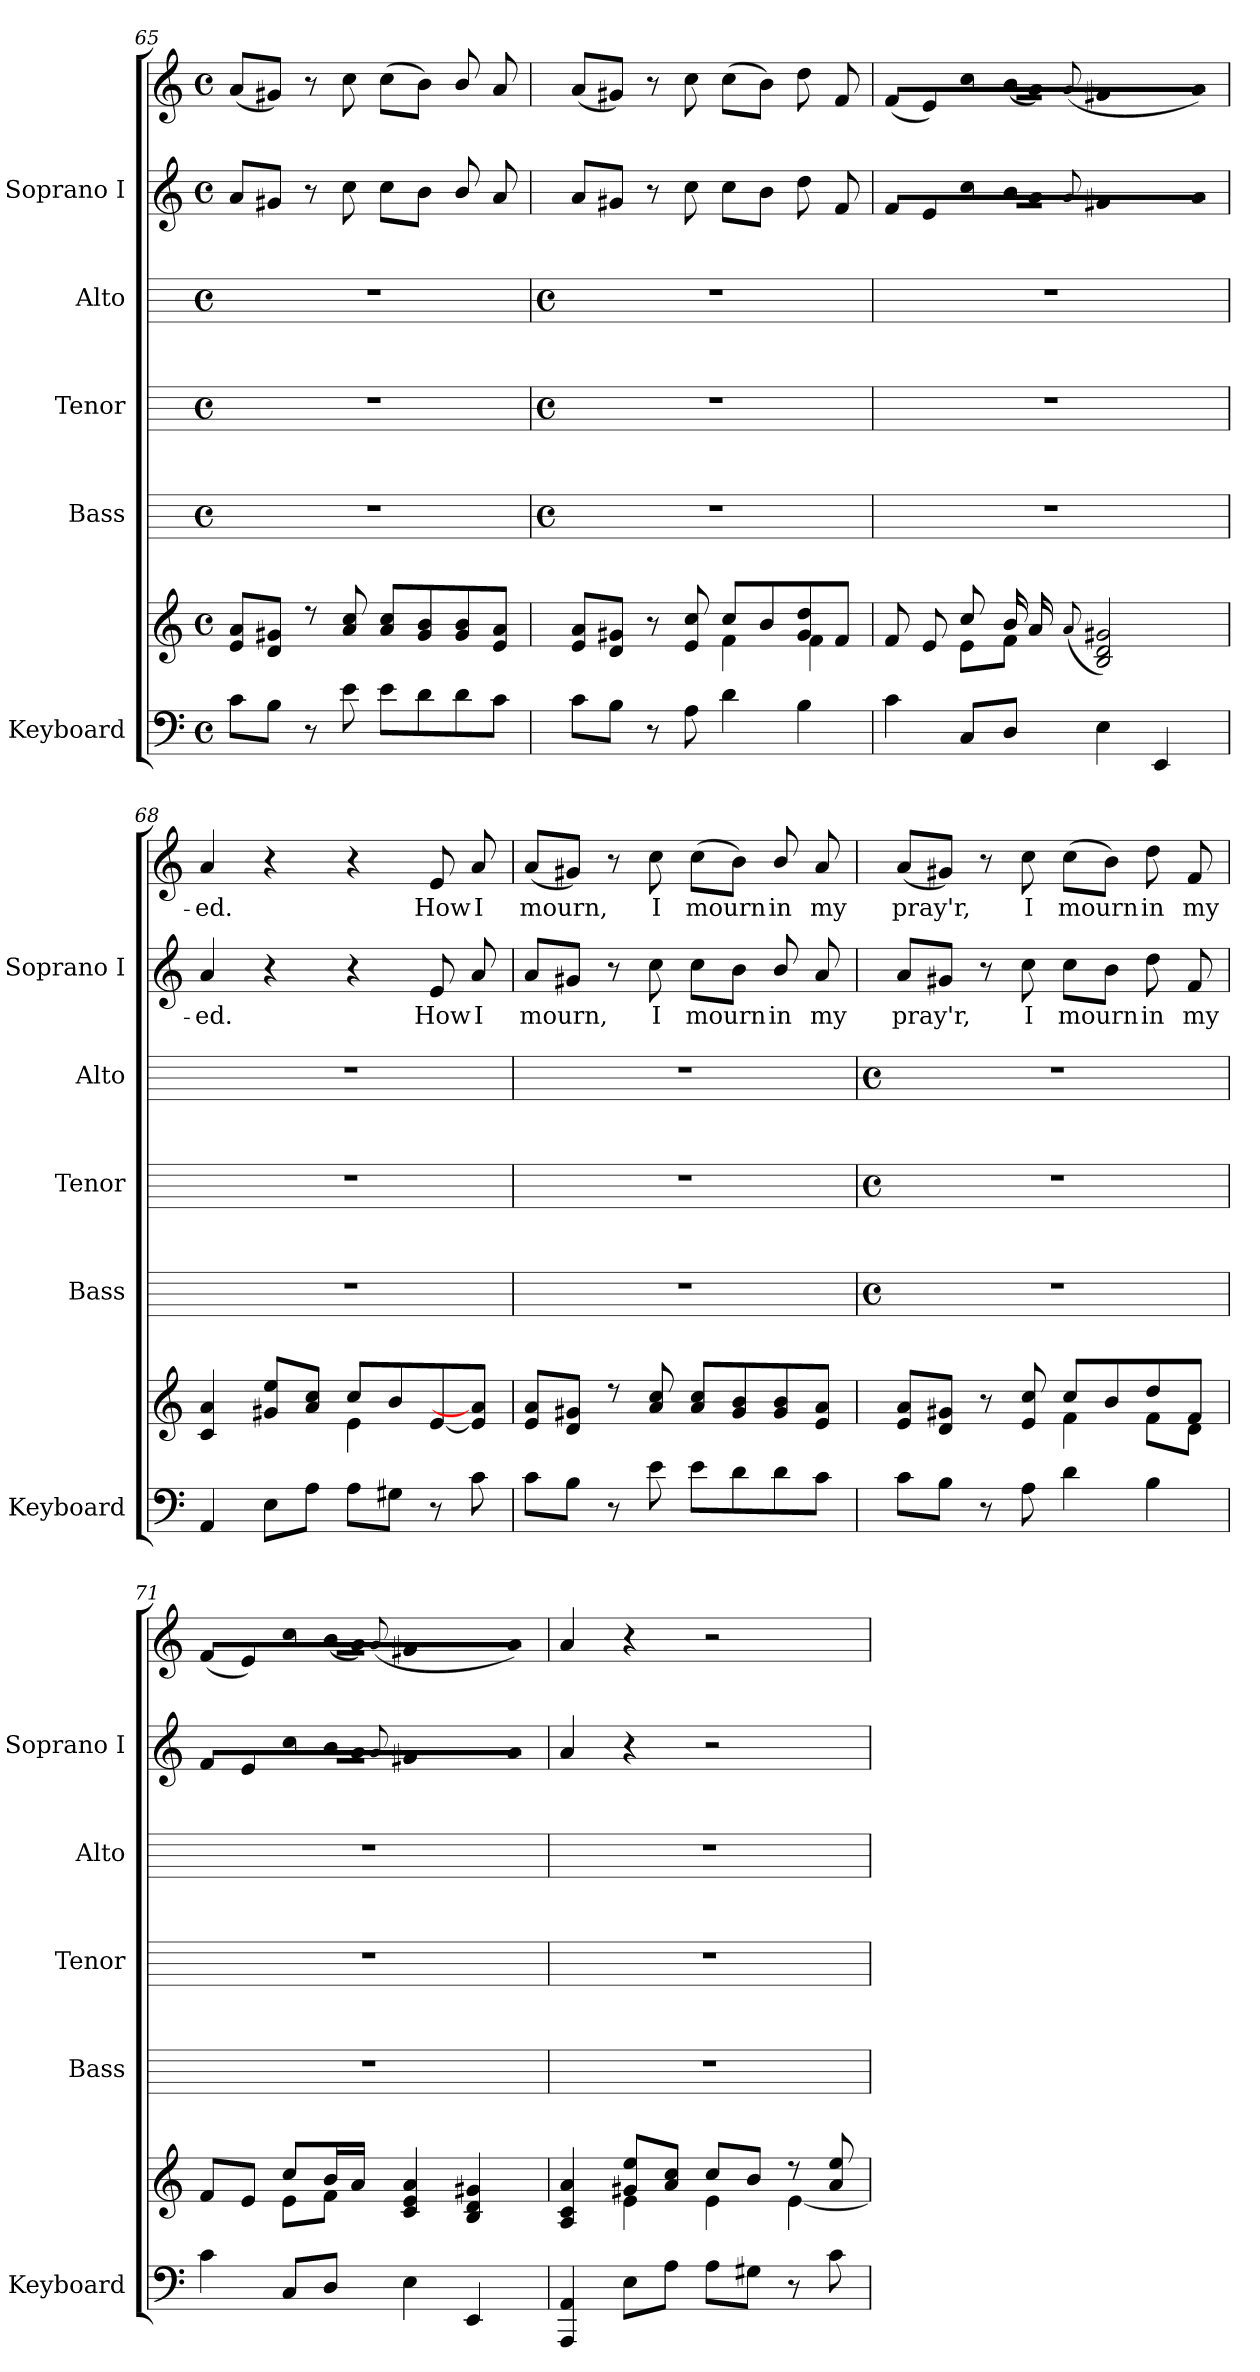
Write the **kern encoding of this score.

**kern	**kern	**kern	**kern	**kern	**kern	**text	**kern	**text
*part5	*part5	*part4	*part3	*part2	*part1	*part1	*part1	*part1
*staff7	*staff6	*staff5	*staff4	*staff3	*staff2	*staff2	*staff1	*staff1
*I"Keyboard	*	*I"Bass	*I"Tenor	*I"Alto	*I"Soprano I	*	*	*
*I'Keyboard	*	*I'Bass	*I'Tenor	*I'Alto	*I'Soprano I	*	*	*
*clefF4	*clefG2	*	*	*	*clefG2	*	*clefG2	*
*k[]	*k[]	*	*	*	*k[]	*	*k[]	*
*C:	*C:	*	*	*	*C:	*	*C:	*
*M4/4	*M4/4	*M4/4	*M4/4	*M4/4	*M4/4	*	*M4/4	*
*met(c)	*met(c)	*met(c)	*met(c)	*met(c)	*met(c)	*	*met(c)	*
=65	=65	=65	=65	=65	=65	=65	=65	=65
*	*^	*	*	*	*	*	*	*
!	!	!	!	!	!	!	!LO:LY:b	!	!LO:LY:b
8cL	8e/ 8a/L	1ryy	1r	1r	1r	8aL	mourn,	(<8aL	mourn,
8BJ	8d/ 8g#X/J	.	.	.	.	8g#XJ	.	8g#XJ)	.
8r	8r	.	.	.	.	8r	.	8r	.
!	!	!	!	!	!	!	!LO:LY:b	!	!LO:LY:b
8e	8a/ 8cc/	.	.	.	.	8cc	I	8cc	I
!	!	!	!	!	!	!	!LO:LY:b	!	!LO:LY:b
8eL	8a/ 8cc/L	.	.	.	.	8ccL	mourn	(>8ccL	mourn
8d	8g#/ 8b/	.	.	.	.	8bJ	.	8bJ)	.
!	!	!	!	!	!	!	!LO:LY:b	!	!LO:LY:b
8d	8g#/ 8b/	.	.	.	.	8b/	in	8b/	in
!	!	!	!	!	!	!	!LO:LY:b	!	!LO:LY:b
8cJ	8e/ 8a/J	.	.	.	.	8a	my	8a	my
!!LO:LB:g=z
=66	=66	=66	=66	=66	=66	=66	=66	=66	=66
*	*	*	*M4/4	*M4/4	*M4/4	*	*	*	*
*	*	*	*met(c)	*met(c)	*met(c)	*	*	*	*
!	!	!	!	!	!	!	!LO:LY:b	!	!LO:LY:b
8cL	8e/ 8a/L	2ryy	1r	1r	1r	8aL	pray'r,	(<8aL	pray'r,
8BJ	8d/ 8g#X/J	.	.	.	.	8g#XJ	.	8g#XJ)	.
8r	8r	.	.	.	.	8r	.	8r	.
!	!	!	!	!	!	!	!LO:LY:b	!	!LO:LY:b
8A	8e/ 8cc/	.	.	.	.	8cc	I	8cc	I
!	!	!	!	!	!	!	!LO:LY:b	!	!LO:LY:b
4d	8cc/L	4f\	.	.	.	8ccL	mourn	(>8ccL	mourn
.	8b/	.	.	.	.	8bJ	.	8bJ)	.
!	!	!	!	!	!	!	!LO:LY:b	!	!LO:LY:b
4B	8g#/ 8dd/	4f\	.	.	.	8dd	in	8dd	in
!	!	!	!	!	!	!	!LO:LY:b	!	!LO:LY:b
.	8f/J	.	.	.	.	8f	my	8f	my
=67	=67	=67	=67	=67	=67	=67	=67	=67	=67
!	!	!	!	!	!	!	!LO:LY:b	!	!LO:LY:b
4c	8f/L	4ryy	1r	1r	1r	8fL	pray'r,	(<8fL	pray'r,
.	8e/	.	.	.	.	8eJ	.	8eJ)	.
!	!	!	!	!	!	!	!LO:LY:b	!	!LO:LY:b
8CL	8cc/	8e\L	.	.	.	8cc	and	8cc	and
!	!	!	!	!	!	!	!LO:LY:b	!	!LO:LY:b
8DJ	16b/L	8f\J	.	.	.	16bLL	am	(<16bLL	am
.	16a/	.	.	.	.	16aJJ	.	16aJJ)	.
!	!	!	!	!	!	!	!LO:LY:b	!	!LO:LY:b
.	(>8qqa/J	.	.	.	.	8qqaL	vex-	(<8qqaL	vex-
4E	2B/ 2d/ 2g#X/)	2ryy	.	.	.	4.g#X	.	4.g#X	.
4EE	.	.	.	.	.	.	.	.	.
.	.	.	.	.	.	8aJ	.	8aJ)	.
=68	=68	=68	=68	=68	=68	=68	=68	=68	=68
!	!	!	!	!	!	!	!LO:LY:b	!	!LO:LY:b
4AA	4c/ 4a/	2ryy	1r	1r	1r	4a	-ed.	4a	-ed.
8EL	8g#X/ 8ee/L	.	.	.	.	4r	.	4r	.
8AJ	8a/ 8cc/J	.	.	.	.	.	.	.	.
8AL	8cc/L	4e\	.	.	.	4r	.	4r	.
8G#XJ	8b/	.	.	.	.	.	.	.	.
!	!	!	!	!	!	!	!LO:LY:b	!	!LO:LY:b
8r	[8e/	4ryy	.	.	.	8e	How	8e	How
!	!	!	!	!	!	!	!LO:LY:b	!	!LO:LY:b
8c	8e/] 8a/]J	.	.	.	.	8a	I	8a	I
=69	=69	=69	=69	=69	=69	=69	=69	=69	=69
!	!	!	!	!	!	!	!LO:LY:b	!	!LO:LY:b
8cL	8e/ 8a/L	1ryy	1r	1r	1r	8aL	mourn,	(<8aL	mourn,
8BJ	8d/ 8g#X/J	.	.	.	.	8g#XJ	.	8g#XJ)	.
8r	8r	.	.	.	.	8r	.	8r	.
!	!	!	!	!	!	!	!LO:LY:b	!	!LO:LY:b
8e	8a/ 8cc/	.	.	.	.	8cc	I	8cc	I
!	!	!	!	!	!	!	!LO:LY:b	!	!LO:LY:b
8eL	8a/ 8cc/L	.	.	.	.	8ccL	mourn	(>8ccL	mourn
8d	8g#/ 8b/	.	.	.	.	8bJ	.	8bJ)	.
!	!	!	!	!	!	!	!LO:LY:b	!	!LO:LY:b
8d	8g#/ 8b/	.	.	.	.	8b/	in	8b/	in
!	!	!	!	!	!	!	!LO:LY:b	!	!LO:LY:b
8cJ	8e/ 8a/J	.	.	.	.	8a	my	8a	my
!!LO:LB:g=z
=70	=70	=70	=70	=70	=70	=70	=70	=70	=70
*	*	*	*M4/4	*M4/4	*M4/4	*	*	*	*
*	*	*	*met(c)	*met(c)	*met(c)	*	*	*	*
!	!	!	!	!	!	!	!LO:LY:b	!	!LO:LY:b
8cL	8e/ 8a/L	2ryy	1r	1r	1r	8aL	pray'r,	(<8aL	pray'r,
8BJ	8d/ 8g#X/J	.	.	.	.	8g#XJ	.	8g#XJ)	.
8r	8r	.	.	.	.	8r	.	8r	.
!	!	!	!	!	!	!	!LO:LY:b	!	!LO:LY:b
8A	8e/ 8cc/	.	.	.	.	8cc	I	8cc	I
!	!	!	!	!	!	!	!LO:LY:b	!	!LO:LY:b
4d	8cc/L	4f\	.	.	.	8ccL	mourn	(>8ccL	mourn
.	8b/	.	.	.	.	8bJ	.	8bJ)	.
!	!	!	!	!	!	!	!LO:LY:b	!	!LO:LY:b
4B	8dd/	8f\L	.	.	.	8dd	in	8dd	in
!	!	!	!	!	!	!	!LO:LY:b	!	!LO:LY:b
.	8f/J	8d\J	.	.	.	8f	my	8f	my
=71	=71	=71	=71	=71	=71	=71	=71	=71	=71
!	!	!	!	!	!	!	!LO:LY:b	!	!LO:LY:b
4c	8f/L	4ryy	1r	1r	1r	8fL	pray'r,	(<8fL	pray'r,
.	8e/J	.	.	.	.	8eJ	.	8eJ)	.
!	!	!	!	!	!	!	!LO:LY:b	!	!LO:LY:b
8CL	8cc/L	8e\L	.	.	.	8cc	and	8cc	and
!	!	!	!	!	!	!	!LO:LY:b	!	!LO:LY:b
8DJ	16b/L	8f\J	.	.	.	16bLL	am	(<16bLL	am
.	16a/JJ	.	.	.	.	16aJJ	.	16aJJ)	.
!	!	!	!	!	!	!	!LO:LY:b	!	!LO:LY:b
.	.	.	.	.	.	8qqaL	vex-	(<8qqaL	vex-
4E	4c/ 4e/ 4a/	2ryy	.	.	.	4.g#X	.	4.g#X	.
4EE	4B/ 4d/ 4g#X/	.	.	.	.	.	.	.	.
.	.	.	.	.	.	8aJ	.	8aJ)	.
=72	=72	=72	=72	=72	=72	=72	=72	=72	=72
!	!	!	!	!	!	!	!LO:LY:b	!	!LO:LY:b
4AAA 4AA	4A/ 4c/ 4a/	4ryy	1r	1r	1r	4a	ed.	4a	ed.
8EL	8g#X/ 8ee/L	4e\	.	.	.	4r	.	4r	.
8AJ	8a/ 8cc/J	.	.	.	.	.	.	.	.
8AL	8cc/L	4e\	.	.	.	2r	.	2r	.
8G#XJ	8b/J	.	.	.	.	.	.	.	.
8r	8r	[4e\	.	.	.	.	.	.	.
8c	8a/ 8ee/	.	.	.	.	.	.	.	.
*	*v	*v	*	*	*	*	*	*	*
=	=	=	=	=	=	=	=	=
*-	*-	*-	*-	*-	*-	*-	*-	*-
